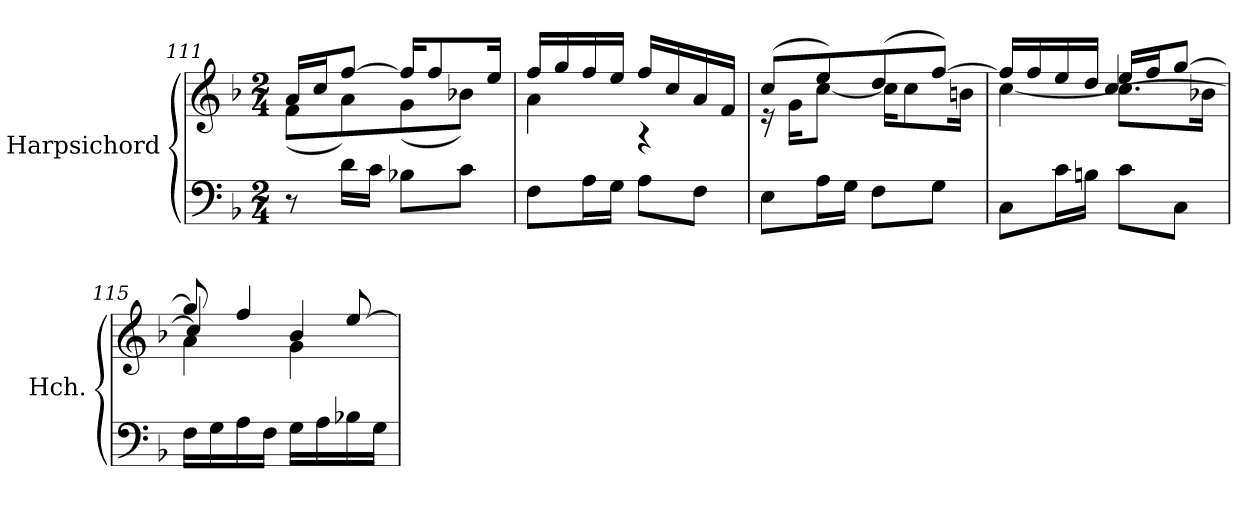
**kern	**kern
*part1	*part1
*staff2	*staff1
*I"Harpsichord	*
*I'Hch.	*
*clefF4	*clefG2
*k[b-]	*k[b-]
*M2/4	*M2/4
=111	=111
*	*^
8r	16a/LL	(8f\L
.	16cc/J	.
16d\LL	[8ff/J	8a\)
16c\JJ	.	.
8B-X\L	16ff/KL]	(8g\
.	8ff/	.
8c\J	.	8b-X\J)
.	16ee/Jk	.
=112	=112	=112
8F\L	16ff/LL	4a\
.	16gg/	.
16A\L	16ff/	.
16G\JJ	16ee/JJ	.
8A\L	16ff/LL	4r
.	16cc/	.
8F\J	16a/	.
.	16f/JJ	.
=113	=113	=113
8E\L	(8cc/L	16r
.	.	16g\KL
16A\L	8ee/)	[8cc\J
16G\JJ	.	.
8F\L	(8dd/	16cc\KL]
.	.	8cc\
8G\J	[8ff/J)	.
.	.	16bn\Jk
=114	=114	=114
*	*	*^
8C\L	16ff/LL]	[4cc\	4ryy
.	16ff/	.	.
16c\L	16ee/	.	.
16Bn\JJ	16dd/JJ	.	.
8c\L	16ee/LL	8.cc\L]	[4cc/
.	16ff/J	.	.
8C\J	[8gg/J	.	.
.	.	16b-X\Jk	.
!!LO:LB:g=z	!!	!!
=115	=115	=115	=115
16F\LL	8gg/]	4a\	4cc/]
16G\	.	.	.
16A\	4ff/	.	.
16F\JJ	.	.	.
16G\LL	.	4g\	4b-/
16A\	.	.	.
16B-X\	[8ee/	.	.
16G\JJ	.	.	.
*	*v	*v	*v
=	=
*-	*-
